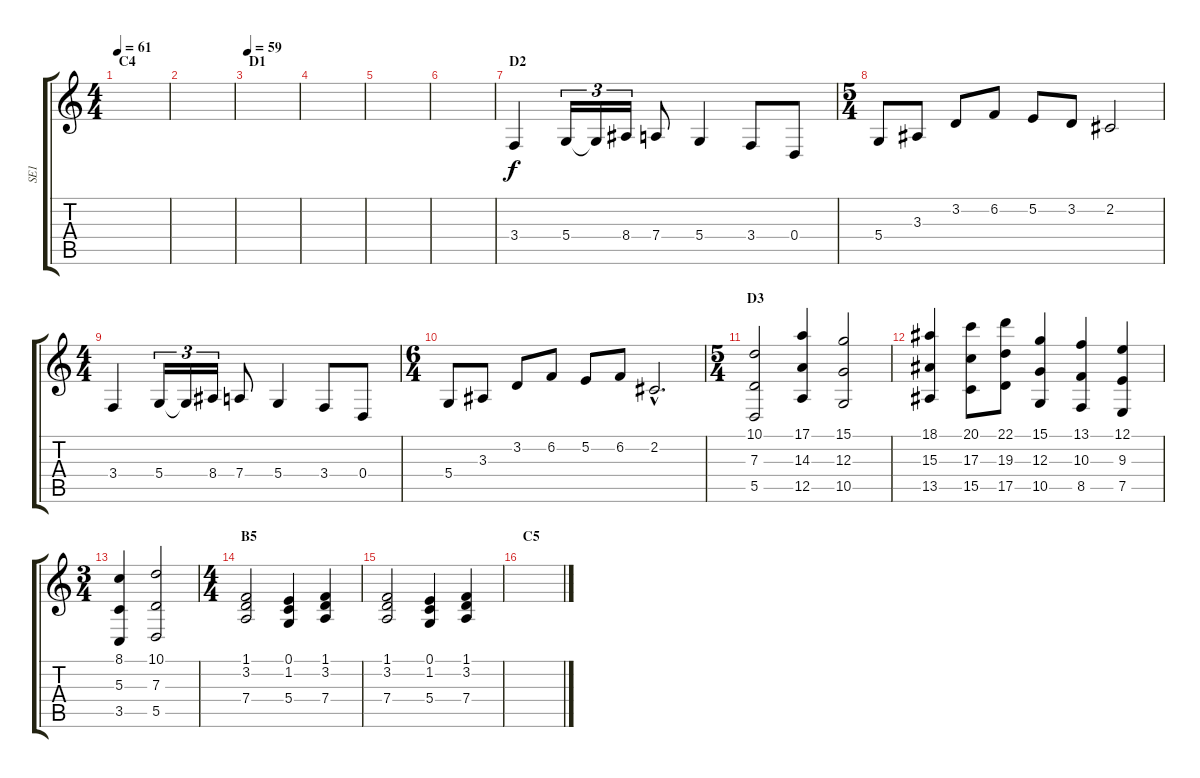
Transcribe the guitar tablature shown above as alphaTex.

\track ("SE1" "SE1") {instrument stringensemble1}
\staff {score tabs}
\tuning (E4 B3 G3 D3 A2 E2) {hide}
\ts (4 4)
\section ("" "C4")
\tempo 61
\clef g2
\ks c
|
|
\section ("" "D1")
\tempo 59
|
|
|
|
\section ("" "D2")
3.4.4{volume 13} 5.4.16{tu (3 2)} 5.4{t}.16{tu (3 2)} 8.4.16{tu (3 2)} 7.4.8 5.4.4 3.4.8 0.4.8 |
\ts (5 4)
5.4.8 3.3.8 3.2.8 6.2.8 5.2.8 3.2.8 2.2.2 |
\ts (4 4)
3.4.4 5.4.16{tu (3 2)} 5.4{t}.16{tu (3 2)} 8.4.16{tu (3 2)} 7.4.8 5.4.4 3.4.8 0.4.8 |
\ts (6 4)
5.4.8 3.3.8 3.2.8 6.2.8 5.2.8 6.2.8 2.2{hac}.2{d} |
\ts (5 4)
\section ("" "D3")
(10.1 7.3 5.5).2{volume 9} (17.1 14.3 12.5).4 (15.1 12.3 10.5).2 |
(18.1 15.3 13.5).4 (20.1 17.3 15.5).8 (22.1 19.3 17.5).8 (15.1 12.3 10.5).4 (13.1 10.3 8.5).4 (12.1 9.3 7.5).4 |
\ts (3 4)
(8.1 5.3 3.5).4 (10.1 7.3 5.5).2 |
\ts (4 4)
\section ("" "B5")
(1.1 3.2 7.4).2 (0.1 1.2 5.4).4 (1.1 3.2 7.4).4 |
(1.1 3.2 7.4).2 (0.1 1.2 5.4).4 (1.1 3.2 7.4).4 |
\section ("" "C5")
